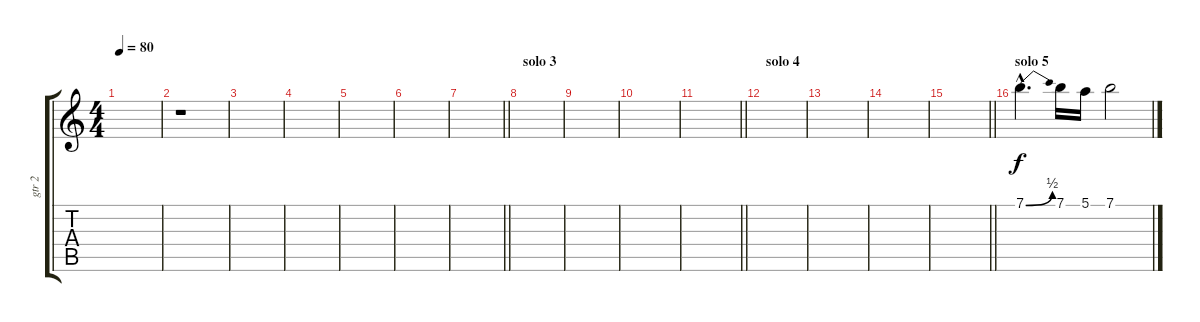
\track ("gtr 2" "gtr 2") {instrument distortionguitar}
\staff {score tabs}
\tuning (E4 B3 G3 D3 A2 D2) {hide}
\ts (4 4)
\tempo 80
\clef g2
\ks c
|
r.1 |
|
|
|
|
\barLineRight lightlight
|
\section ("" "solo 3")
|
|
|
\barLineRight lightlight
|
\section ("" "solo 4")
|
|
|
\barLineRight lightlight
|
\section ("" "solo 5")
7.1{be (bend 0 0 60 2) hac}.4{d} 7.1.16 5.1.16 7.1.2
